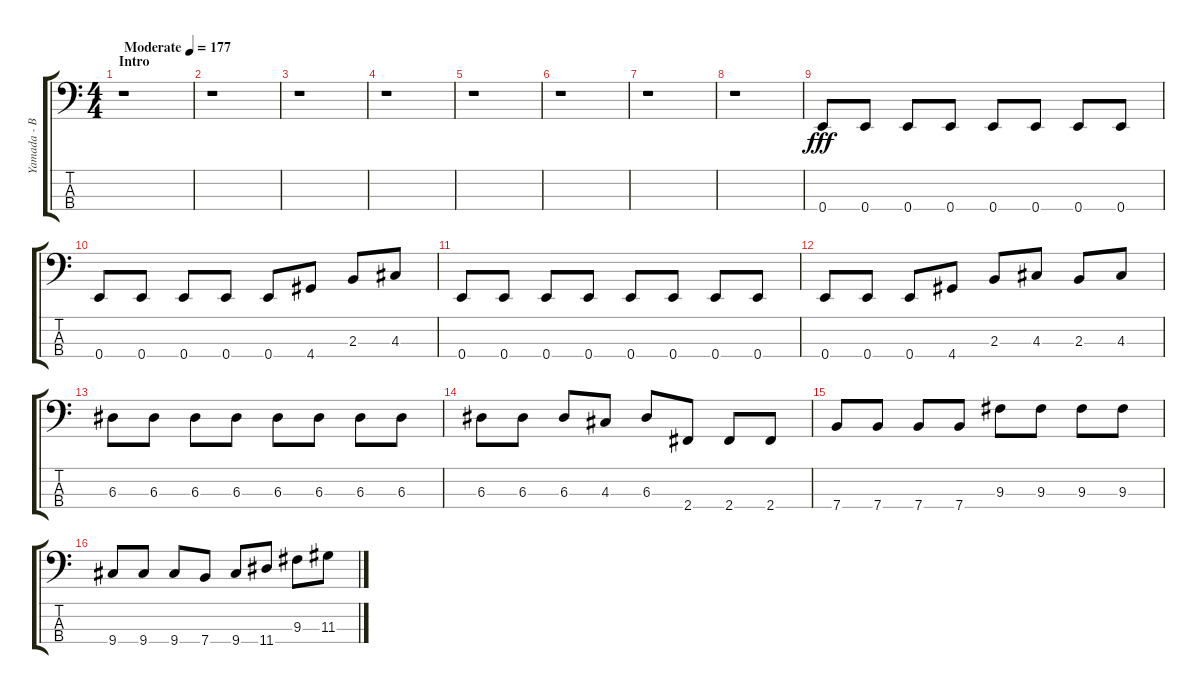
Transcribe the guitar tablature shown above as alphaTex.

\track ("Yamada - Bass" "Yamada - B") {instrument electricbasspick}
\staff {score tabs}
\tuning (G2 D2 A1 E1) {hide}
\ts (4 4)
\section ("" "Intro")
\tempo (177 "Moderate")
\clef f4
\ks c
r.1{dy fff instrument electricbasspick} |
r.1 |
r.1 |
r.1 |
r.1 |
r.1 |
r.1 |
r.1 |
0.4.8{txt ""} 0.4.8 0.4.8 0.4.8 0.4.8 0.4.8 0.4.8 0.4.8 |
0.4.8 0.4.8 0.4.8 0.4.8 0.4.8 4.4.8 2.3.8 4.3.8 |
0.4.8 0.4.8 0.4.8 0.4.8 0.4.8 0.4.8 0.4.8 0.4.8 |
0.4.8 0.4.8 0.4.8 4.4.8 2.3.8 4.3.8 2.3.8 4.3.8 |
6.3.8 6.3.8 6.3.8 6.3.8 6.3.8 6.3.8 6.3.8 6.3.8 |
6.3.8 6.3.8 6.3.8 4.3.8 6.3.8 2.4.8 2.4.8 2.4.8 |
7.4.8 7.4.8 7.4.8 7.4.8 9.3.8 9.3.8 9.3.8 9.3.8 |
9.4.8 9.4.8 9.4.8 7.4.8 9.4.8 11.4.8 9.3.8 11.3.8
